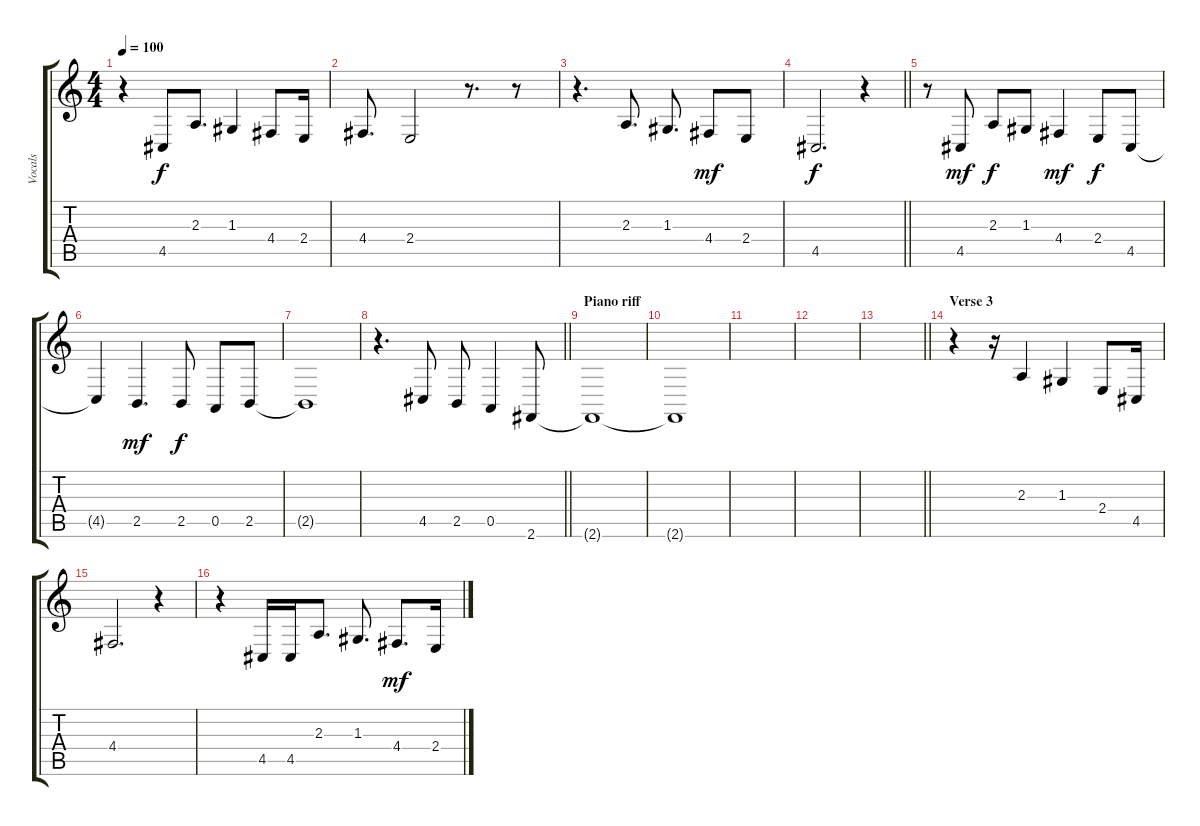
\track ("Vocals" "Vocals") {instrument cello}
\staff {score tabs}
\tuning (E4 B3 G3 D3 A2 E2) {hide}
\ts (4 4)
\tempo 100
\clef g2
\ks c
r.4{dy f} 4.5.8 2.3.8{d} 1.3.4 4.4.8 2.4.16 |
4.4.8{d} 2.4.2 r.8{d} r.8 |
r.4{d} 2.3.8{d} 1.3.8{d} 4.4.8{dy mf} 2.4.8 |
\barLineRight lightlight
4.5.2{d dy f} r.4 |
r.8 4.5.8{dy mf} 2.3.8{dy f} 1.3.8 4.4.4{dy mf} 2.4.8{dy f} 4.5.8 |
4.5{t}.4 2.5.4{d dy mf} 2.5.8{dy f} 0.5.8 2.5.8 |
2.5{t}.1 |
\barLineRight lightlight
r.4{d} 4.5.8 2.5.8 0.5.4 2.6.8{volume 0} |
\section ("" "Piano riff")
2.6{t}.1 |
2.6{t}.1 |
|
|
\barLineRight lightlight
|
\section ("" "Verse 3")
r.4 r.16 2.3.4 1.3.4 2.4.8 4.5.16 |
4.4.2{d} r.4 |
r.4 4.5.16 4.5.16 2.3.8{d} 1.3.8{d} 4.4.8{d dy mf} 2.4.16
